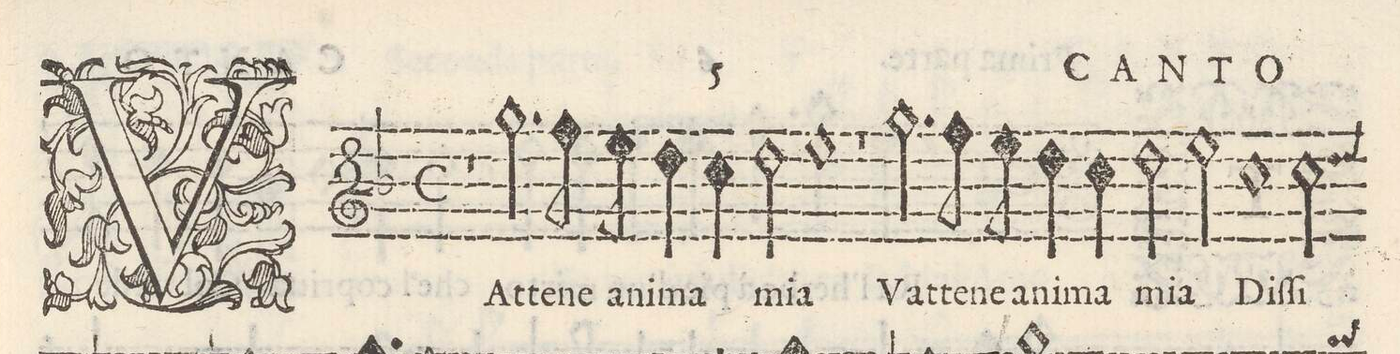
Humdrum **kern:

**kern	**text
*I"CANTO	*
*clefG2	*
*k[b-]	*
*met(C)	*
*M2/1	*
1r	.
2.gg\	Vat-
8ff\	-te-
8ee\	-ne
=2-	=2-
4dd\	a-
4cc\	-ni-
2dd\	-ma
1ee	mia
=3-	=3-
1r	.
2.gg\	Vat-
8ff\	-te-
8ee\	-ne
=4-	=4-
4dd\	a-
4cc\	-ni-
2dd\	-ma
2ee\	mia
1cc\	Diſ-
=5-	=5-
2cc\	-ſi
*custos:dd	*
*-	*-
